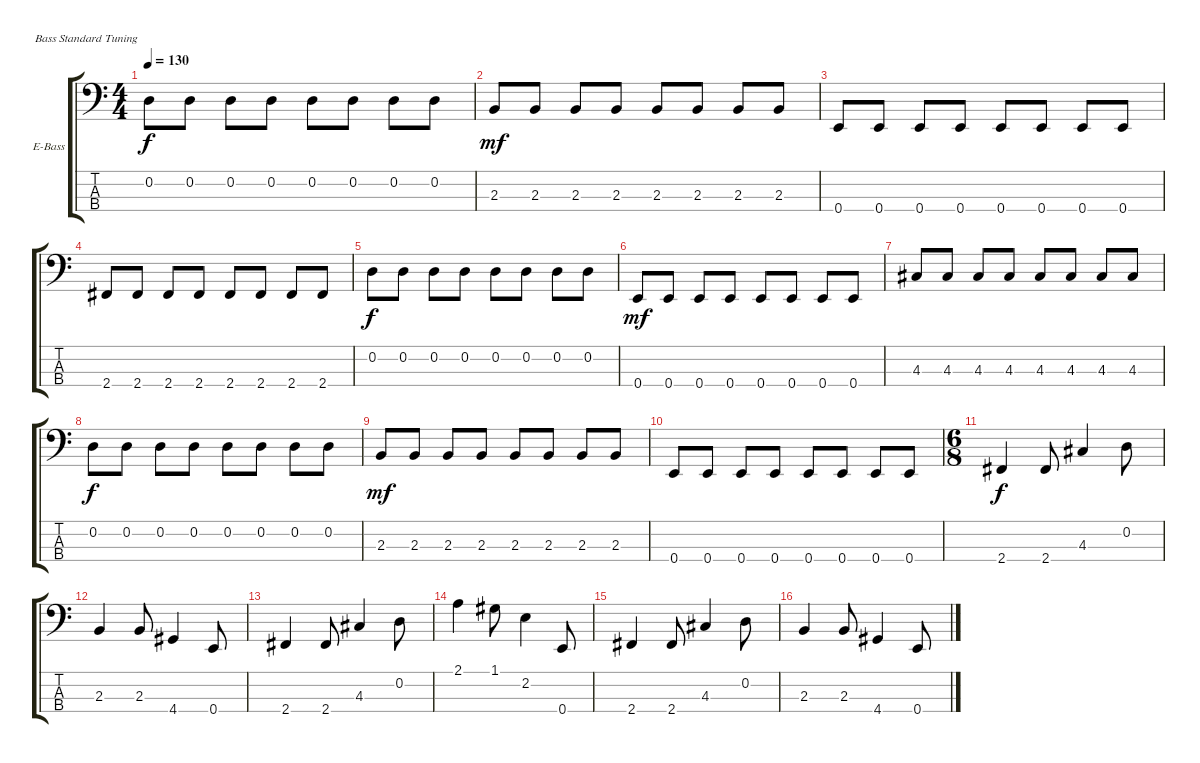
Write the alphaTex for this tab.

\bracketExtendMode groupsimilarinstruments
\firstSystemTrackNameOrientation horizontal
\otherSystemsTrackNameOrientation horizontal
\track ("Bass - Il'ya Knyazev" "E-Bass") {instrument electricbassfinger}
\staff {score tabs}
\tuning (G2 D2 A1 E1)
\ts (4 4)
\tempo 130
\clef f4
\ks c
0.2.8{dy f} 0.2.8 0.2.8 0.2.8 0.2.8 0.2.8 0.2.8 0.2.8 |
2.3.8{dy mf} 2.3.8 2.3.8 2.3.8 2.3.8 2.3.8 2.3.8 2.3.8 |
0.4.8 0.4.8 0.4.8 0.4.8 0.4.8 0.4.8 0.4.8 0.4.8 |
2.4.8 2.4.8 2.4.8 2.4.8 2.4.8 2.4.8 2.4.8 2.4.8 |
0.2.8{dy f} 0.2.8 0.2.8 0.2.8 0.2.8 0.2.8 0.2.8 0.2.8 |
0.4.8{dy mf} 0.4.8 0.4.8 0.4.8 0.4.8 0.4.8 0.4.8 0.4.8 |
4.3.8 4.3.8 4.3.8 4.3.8 4.3.8 4.3.8 4.3.8 4.3.8 |
0.2.8{dy f} 0.2.8 0.2.8 0.2.8 0.2.8 0.2.8 0.2.8 0.2.8 |
2.3.8{dy mf} 2.3.8 2.3.8 2.3.8 2.3.8 2.3.8 2.3.8 2.3.8 |
0.4.8 0.4.8 0.4.8 0.4.8 0.4.8 0.4.8 0.4.8 0.4.8 |
\ts (6 8)
2.4.4{dy f} 2.4.8 4.3.4 0.2.8 |
2.3.4 2.3.8 4.4.4 0.4.8 |
2.4.4 2.4.8 4.3.4 0.2.8 |
2.1.4 1.1.8 2.2.4 0.4.8 |
2.4.4 2.4.8 4.3.4 0.2.8 |
2.3.4 2.3.8 4.4.4 0.4.8
